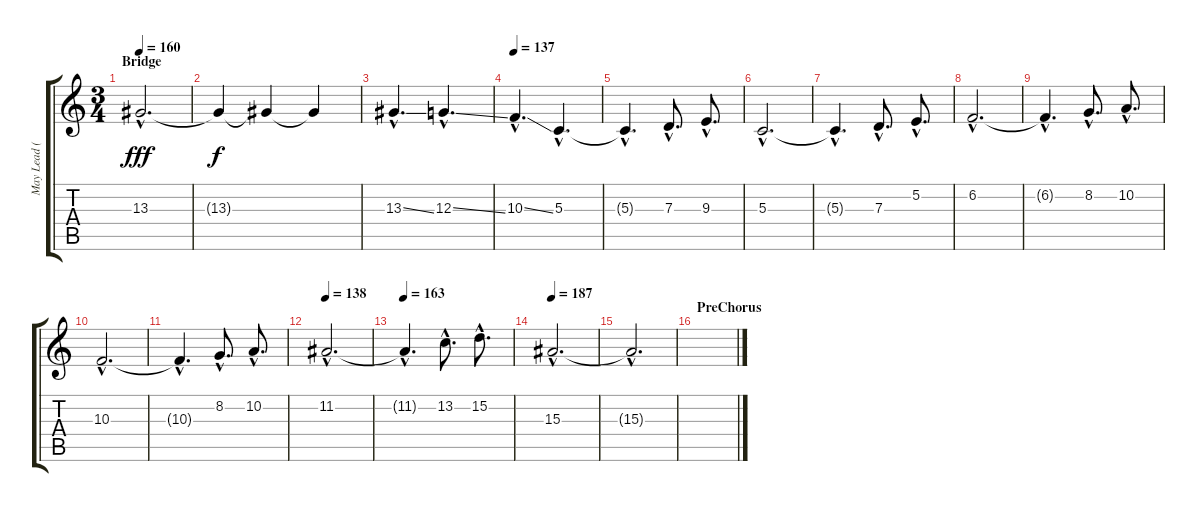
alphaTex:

\track ("May Lead (Warm)" "May Lead (") {instrument ocarina}
\staff {score tabs}
\tuning (E4 B3 G3 D3 A2 E2) {hide}
\ts (3 4)
\section ("" "Bridge")
\tempo 160
\clef g2
\ks c
13.3{hac}.2{d dy fff volume 16} |
13.3{t}.4{dy f} 13.3{t}.4 13.3{t}.4 |
13.3{ss hac}.4{d} 12.3{ss hac}.4{d} |
\tempo 137
10.3{ss hac}.4{d} 5.3{hac}.4{d} |
5.3{hac t}.4{d} 7.3{hac}.8{d} 9.3{hac}.8{d} |
5.3{hac}.2{d} |
5.3{hac t}.4{d} 7.3{hac}.8{d} 5.2{hac}.8{d} |
6.2{hac}.2{d} |
6.2{hac t}.4{d} 8.2{hac}.8{d} 10.2{hac}.8{d} |
10.3{hac}.2{d} |
10.3{hac t}.4{d} 8.2{hac}.8{d} 10.2{hac}.8{d} |
\tempo 138
11.2{hac}.2{d} |
\tempo 163
11.2{hac t}.4{d} 13.2{hac}.8{d} 15.2{hac}.8{d} |
\tempo 187
15.3{hac}.2{d} |
15.3{hac t}.2{d} |
\section ("" "PreChorus")
